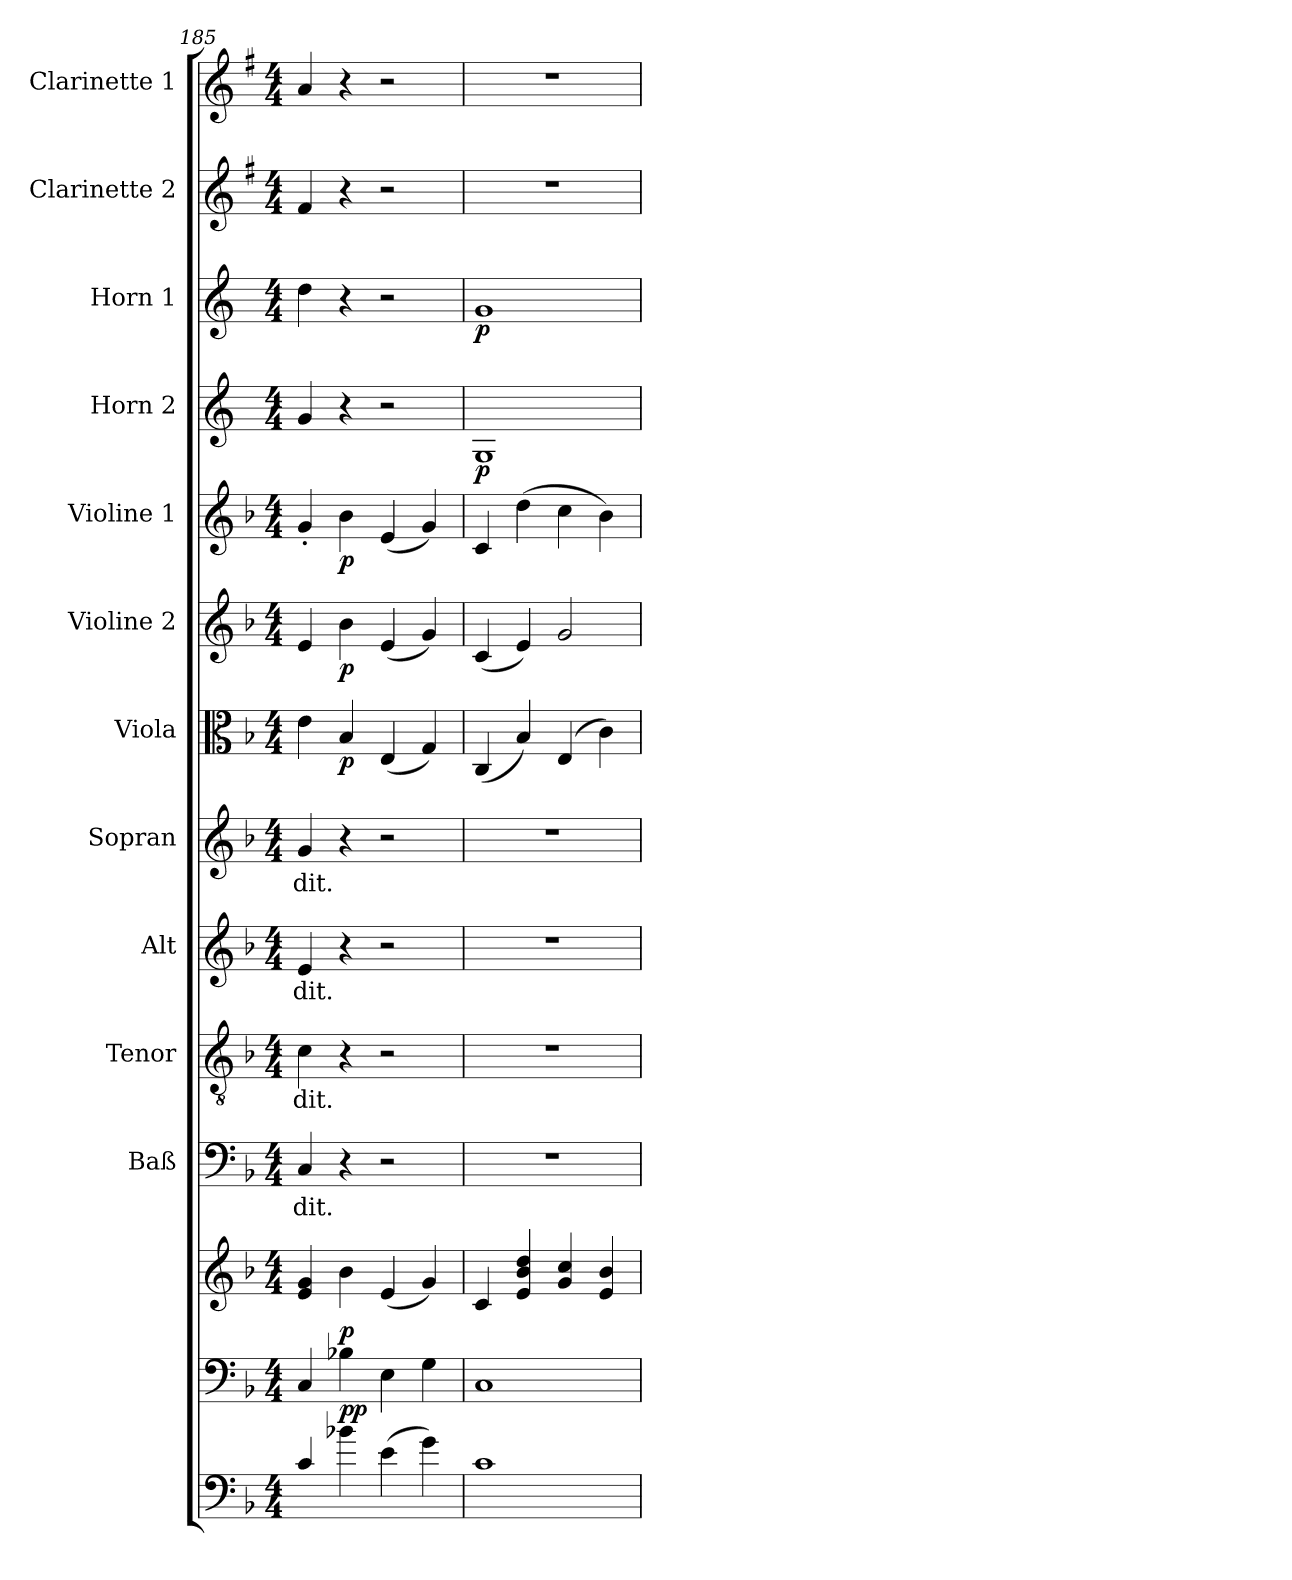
**kern	**dynam	**kern	**kern	**dynam	**kern	**text	**kern	**text	**kern	**text	**kern	**text	**kern	**dynam	**kern	**dynam	**kern	**dynam	**kern	**dynam	**kern	**dynam	**kern	**kern
*part13	*part13	*part12	*part12	*part12	*part11	*part11	*part10	*part10	*part9	*part9	*part8	*part8	*part7	*part7	*part6	*part6	*part5	*part5	*part4	*part4	*part3	*part3	*part2	*part1
*staff14	*staff14	*staff13	*staff12	*staff12/13	*staff11	*staff11	*staff10	*staff10	*staff9	*staff9	*staff8	*staff8	*staff7	*staff7	*staff6	*staff6	*staff5	*staff5	*staff4	*staff4	*staff3	*staff3	*staff2	*staff1
*	*	*	*	*	*I"Baß	*	*I"Tenor	*	*I"Alt	*	*I"Sopran	*	*I"Viola	*	*I"Violine 2	*	*I"Violine 1	*	*I"Horn 2	*	*I"Horn 1	*	*I"Clarinette 2	*I"Clarinette 1
*	*	*	*	*	*I'Baß	*	*I'Ten	*	*I'Alt	*	*I'Sop	*	*I'Vla.	*	*I'Vln. 2	*	*I'Vln. 1	*	*I'Hrn. 2	*	*I'Hrn. 1	*	*	*
*clefF4	*	*clefF4	*clefG2	*	*clefF4	*	*clefGv2	*	*clefG2	*	*clefG2	*	*clefC3	*	*clefG2	*	*clefG2	*	*clefG2	*	*clefG2	*	*clefG2	*clefG2
*ITrd7c12	*	*	*	*	*	*	*	*	*	*	*	*	*	*	*	*	*	*	*ITrd4c7	*	*ITrd4c7	*	*ITrd1c2	*ITrd1c2
*k[b-]	*	*k[b-]	*k[b-]	*	*k[b-]	*	*k[b-]	*	*k[b-]	*	*k[b-]	*	*k[b-]	*	*k[b-]	*	*k[b-]	*	*k[b-]	*	*k[b-]	*	*k[b-]	*k[b-]
*F:	*	*F:	*F:	*	*F:	*	*F:	*	*F:	*	*F:	*	*F:	*	*F:	*	*F:	*	*F:	*	*F:	*	*F:	*F:
*M4/4	*	*M4/4	*M4/4	*	*M4/4	*	*M4/4	*	*M4/4	*	*M4/4	*	*M4/4	*	*M4/4	*	*M4/4	*	*M4/4	*	*M4/4	*	*M4/4	*M4/4
=185	=185	=185	=185	=185	=185	=185	=185	=185	=185	=185	=185	=185	=185	=185	=185	=185	=185	=185	=185	=185	=185	=185	=185	=185
!	!	!	!	!	!	!LO:LY:b	!	!LO:LY:b	!	!LO:LY:b	!	!LO:LY:b	!	!	!	!	!	!	!	!	!	!	!	!
4C/	.	4C/	4e/ 4g/	.	4C/	-dit.	4c\	-dit.	4e/	-dit.	4g/	-dit.	4e\	.	4e/	.	4g'</	.	4c/	.	4g\	.	4e/	4g/
!	!LO:DY:a	!	!	!	!	!	!	!	!	!	!	!	!	!	!	!	!	!	!	!	!	!	!	!
!	!LO:DY:n=1:b	!	!	!LO:DY:a=2	!	!	!	!	!	!	!	!	!	!LO:DY:b	!	!LO:DY:b	!	!LO:DY:b	!	!	!	!	!	!
4B-X\	p p	4B-X\	4b-\	p	4r	.	4r	.	4r	.	4r	.	4B-/	p	4b-\	p	4b-\	p	4r	.	4r	.	4r	4r
(>4E\	.	4E\	(<4e/	.	2r	.	2r	.	2r	.	2r	.	(<4E/	.	(<4e/	.	(<4e/	.	2r	.	2r	.	2r	2r
4G\)	.	4G\	4g/)	.	.	.	.	.	.	.	.	.	4G/)	.	4g/)	.	4g/)	.	.	.	.	.	.	.
=186	=186	=186	=186	=186	=186	=186	=186	=186	=186	=186	=186	=186	=186	=186	=186	=186	=186	=186	=186	=186	=186	=186	=186	=186
!	!	!	!	!	!	!	!	!	!	!	!	!	!	!	!	!	!	!	!	!LO:DY:b	!	!LO:DY:b	!	!
1C	.	1C	4c/	.	1r	.	1r	.	1r	.	1r	.	(<4C/	.	(<4c/	.	4c/	.	1C	p	1c	p	1r	1r
.	.	.	4e/ 4b-/ 4dd/	.	.	.	.	.	.	.	.	.	4B-/)	.	4e/)	.	(>4dd\	.	.	.	.	.	.	.
.	.	.	4g/ 4cc/	.	.	.	.	.	.	.	.	.	(4E/	.	2g/	.	4cc\	.	.	.	.	.	.	.
.	.	.	4e/ 4b-/	.	.	.	.	.	.	.	.	.	4c\)	.	.	.	4b-\)	.	.	.	.	.	.	.
=	=	=	=	=	=	=	=	=	=	=	=	=	=	=	=	=	=	=	=	=	=	=	=	=
*-	*-	*-	*-	*-	*-	*-	*-	*-	*-	*-	*-	*-	*-	*-	*-	*-	*-	*-	*-	*-	*-	*-	*-	*-
